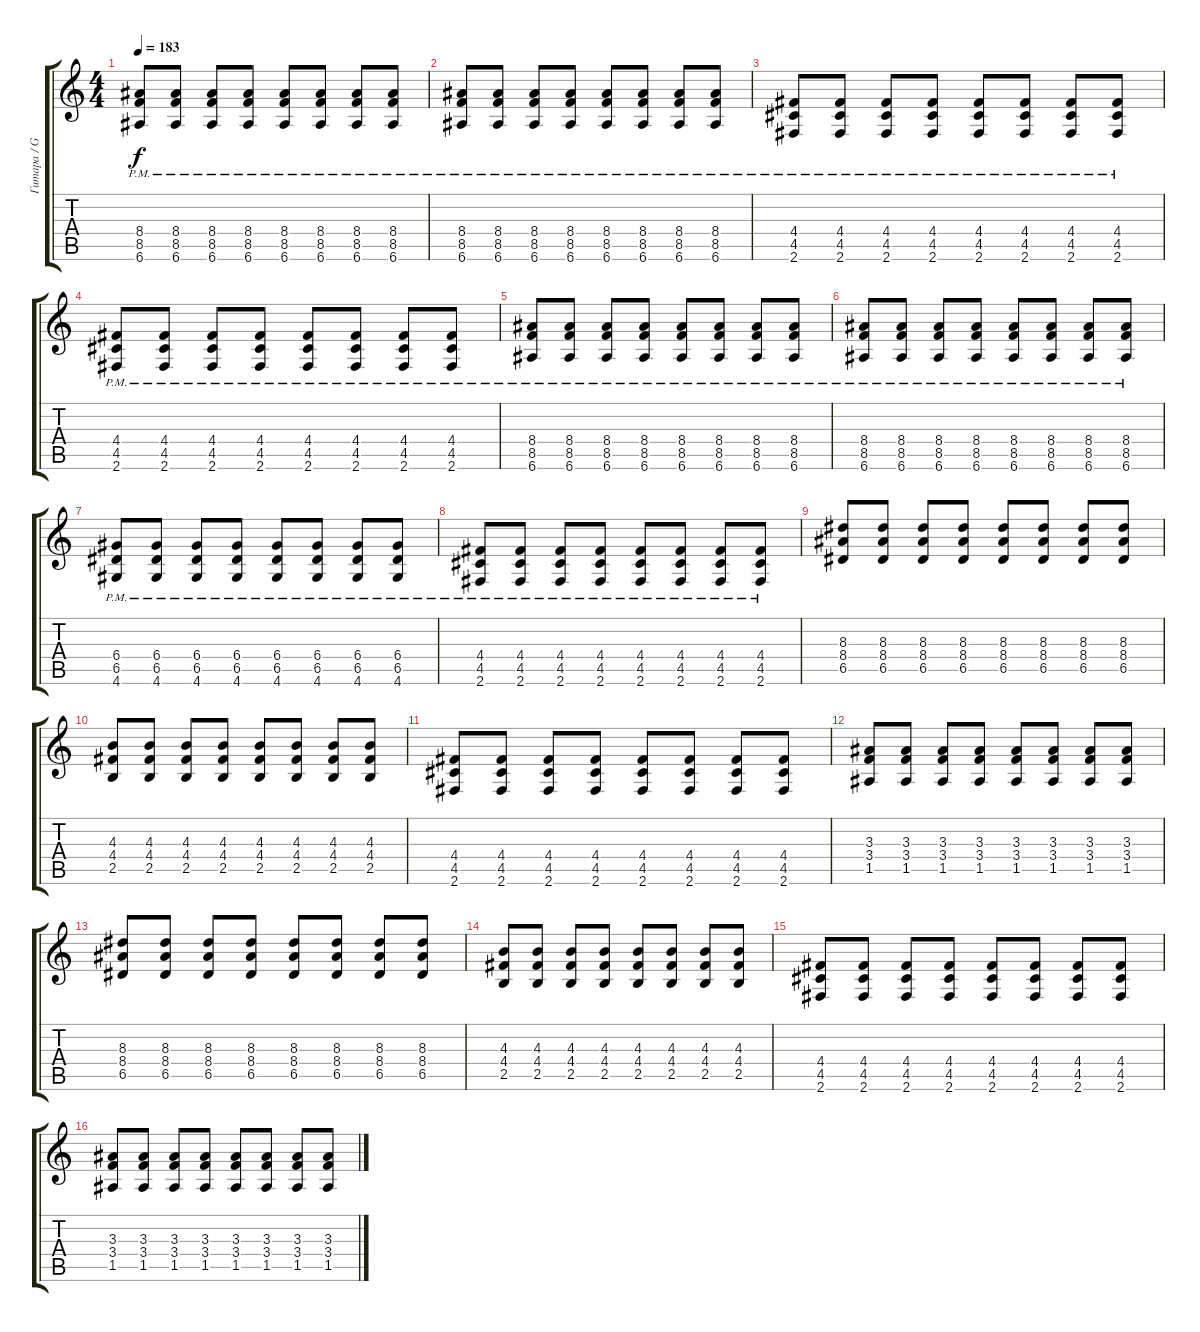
\track ("Гитара / Guitar" "Гитара / G") {instrument distortionguitar}
\staff {score tabs}
\tuning (E4 B3 G3 D3 A2 E2) {hide}
\ts (4 4)
\tempo 183
\clef g2
\ks c
(8.4{pm} 8.5{pm} 6.6{pm}).8{dy f} (8.4{pm} 8.5{pm} 6.6{pm}).8 (8.4{pm} 8.5{pm} 6.6{pm}).8 (8.4{pm} 8.5{pm} 6.6{pm}).8 (8.4{pm} 8.5{pm} 6.6{pm}).8 (8.4{pm} 8.5{pm} 6.6{pm}).8 (8.4{pm} 8.5{pm} 6.6{pm}).8 (8.4{pm} 8.5{pm} 6.6{pm}).8 |
(8.4{pm} 8.5{pm} 6.6{pm}).8 (8.4{pm} 8.5{pm} 6.6{pm}).8 (8.4{pm} 8.5{pm} 6.6{pm}).8 (8.4{pm} 8.5{pm} 6.6{pm}).8 (8.4{pm} 8.5{pm} 6.6{pm}).8 (8.4{pm} 8.5{pm} 6.6{pm}).8 (8.4{pm} 8.5{pm} 6.6{pm}).8 (8.4{pm} 8.5{pm} 6.6{pm}).8 |
(4.4{pm} 4.5{pm} 2.6{pm}).8 (4.4{pm} 4.5{pm} 2.6{pm}).8 (4.4{pm} 4.5{pm} 2.6{pm}).8 (4.4{pm} 4.5{pm} 2.6{pm}).8 (4.4{pm} 4.5{pm} 2.6{pm}).8 (4.4{pm} 4.5{pm} 2.6{pm}).8 (4.4{pm} 4.5{pm} 2.6{pm}).8 (4.4{pm} 4.5{pm} 2.6{pm}).8 |
(4.4{pm} 4.5{pm} 2.6{pm}).8 (4.4{pm} 4.5{pm} 2.6{pm}).8 (4.4{pm} 4.5{pm} 2.6{pm}).8 (4.4{pm} 4.5{pm} 2.6{pm}).8 (4.4{pm} 4.5{pm} 2.6{pm}).8 (4.4{pm} 4.5{pm} 2.6{pm}).8 (4.4{pm} 4.5{pm} 2.6{pm}).8 (4.4{pm} 4.5{pm} 2.6{pm}).8 |
(8.4{pm} 8.5{pm} 6.6{pm}).8 (8.4{pm} 8.5{pm} 6.6{pm}).8 (8.4{pm} 8.5{pm} 6.6{pm}).8 (8.4{pm} 8.5{pm} 6.6{pm}).8 (8.4{pm} 8.5{pm} 6.6{pm}).8 (8.4{pm} 8.5{pm} 6.6{pm}).8 (8.4{pm} 8.5{pm} 6.6{pm}).8 (8.4{pm} 8.5{pm} 6.6{pm}).8 |
(8.4{pm} 8.5{pm} 6.6{pm}).8 (8.4{pm} 8.5{pm} 6.6{pm}).8 (8.4{pm} 8.5{pm} 6.6{pm}).8 (8.4{pm} 8.5{pm} 6.6{pm}).8 (8.4{pm} 8.5{pm} 6.6{pm}).8 (8.4{pm} 8.5{pm} 6.6{pm}).8 (8.4{pm} 8.5{pm} 6.6{pm}).8 (8.4{pm} 8.5{pm} 6.6{pm}).8 |
(6.4{pm} 6.5{pm} 4.6{pm}).8 (6.4{pm} 6.5{pm} 4.6{pm}).8 (6.4{pm} 6.5{pm} 4.6{pm}).8 (6.4{pm} 6.5{pm} 4.6{pm}).8 (6.4{pm} 6.5{pm} 4.6{pm}).8 (6.4{pm} 6.5{pm} 4.6{pm}).8 (6.4{pm} 6.5{pm} 4.6{pm}).8 (6.4{pm} 6.5{pm} 4.6{pm}).8 |
(4.4{pm} 4.5{pm} 2.6{pm}).8 (4.4{pm} 4.5{pm} 2.6{pm}).8 (4.4{pm} 4.5{pm} 2.6{pm}).8 (4.4{pm} 4.5{pm} 2.6{pm}).8 (4.4{pm} 4.5{pm} 2.6{pm}).8 (4.4{pm} 4.5{pm} 2.6{pm}).8 (4.4{pm} 4.5{pm} 2.6{pm}).8 (4.4{pm} 4.5{pm} 2.6{pm}).8 |
(8.3 8.4 6.5).8 (8.3 8.4 6.5).8 (8.3 8.4 6.5).8 (8.3 8.4 6.5).8 (8.3 8.4 6.5).8 (8.3 8.4 6.5).8 (8.3 8.4 6.5).8 (8.3 8.4 6.5).8 |
(4.3 4.4 2.5).8 (4.3 4.4 2.5).8 (4.3 4.4 2.5).8 (4.3 4.4 2.5).8 (4.3 4.4 2.5).8 (4.3 4.4 2.5).8 (4.3 4.4 2.5).8 (4.3 4.4 2.5).8 |
(4.4 4.5 2.6).8 (4.4 4.5 2.6).8 (4.4 4.5 2.6).8 (4.4 4.5 2.6).8 (4.4 4.5 2.6).8 (4.4 4.5 2.6).8 (4.4 4.5 2.6).8 (4.4 4.5 2.6).8 |
(3.3 3.4 1.5).8 (3.3 3.4 1.5).8 (3.3 3.4 1.5).8 (3.3 3.4 1.5).8 (3.3 3.4 1.5).8 (3.3 3.4 1.5).8 (3.3 3.4 1.5).8 (3.3 3.4 1.5).8 |
(8.3 8.4 6.5).8 (8.3 8.4 6.5).8 (8.3 8.4 6.5).8 (8.3 8.4 6.5).8 (8.3 8.4 6.5).8 (8.3 8.4 6.5).8 (8.3 8.4 6.5).8 (8.3 8.4 6.5).8 |
(4.3 4.4 2.5).8 (4.3 4.4 2.5).8 (4.3 4.4 2.5).8 (4.3 4.4 2.5).8 (4.3 4.4 2.5).8 (4.3 4.4 2.5).8 (4.3 4.4 2.5).8 (4.3 4.4 2.5).8 |
(4.4 4.5 2.6).8 (4.4 4.5 2.6).8 (4.4 4.5 2.6).8 (4.4 4.5 2.6).8 (4.4 4.5 2.6).8 (4.4 4.5 2.6).8 (4.4 4.5 2.6).8 (4.4 4.5 2.6).8 |
(3.3 3.4 1.5).8 (3.3 3.4 1.5).8 (3.3 3.4 1.5).8 (3.3 3.4 1.5).8 (3.3 3.4 1.5).8 (3.3 3.4 1.5).8 (3.3 3.4 1.5).8 (3.3 3.4 1.5).8
